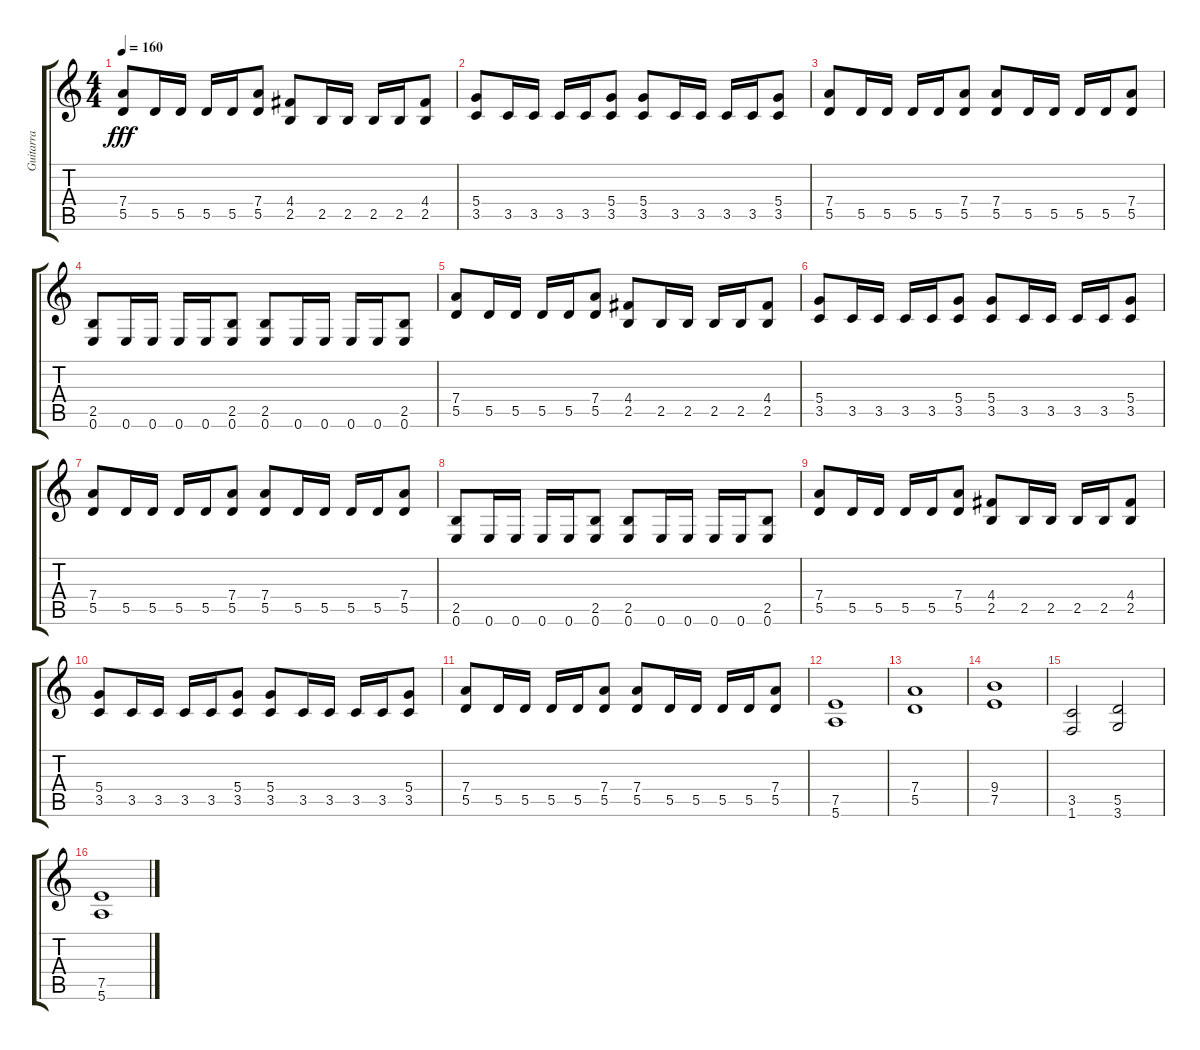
\track ("Guitarra" "Guitarra") {instrument distortionguitar}
\staff {score tabs}
\tuning (E4 B3 G3 D3 A2 E2) {hide}
\ts (4 4)
\tempo 160
\clef g2
\ks c
(7.4 5.5).8{dy fff} 5.5.16 5.5.16 5.5.16 5.5.16 (7.4 5.5).8 (4.4 2.5).8 2.5.16 2.5.16 2.5.16 2.5.16 (4.4 2.5).8 |
(5.4 3.5).8 3.5.16 3.5.16 3.5.16 3.5.16 (5.4 3.5).8 (5.4 3.5).8 3.5.16 3.5.16 3.5.16 3.5.16 (5.4 3.5).8 |
(7.4 5.5).8 5.5.16 5.5.16 5.5.16 5.5.16 (7.4 5.5).8 (7.4 5.5).8 5.5.16 5.5.16 5.5.16 5.5.16 (7.4 5.5).8 |
(2.5 0.6).8 0.6.16 0.6.16 0.6.16 0.6.16 (2.5 0.6).8 (2.5 0.6).8 0.6.16 0.6.16 0.6.16 0.6.16 (2.5 0.6).8 |
(7.4 5.5).8 5.5.16 5.5.16 5.5.16 5.5.16 (7.4 5.5).8 (4.4 2.5).8 2.5.16 2.5.16 2.5.16 2.5.16 (4.4 2.5).8 |
(5.4 3.5).8 3.5.16 3.5.16 3.5.16 3.5.16 (5.4 3.5).8 (5.4 3.5).8 3.5.16 3.5.16 3.5.16 3.5.16 (5.4 3.5).8 |
(7.4 5.5).8 5.5.16 5.5.16 5.5.16 5.5.16 (7.4 5.5).8 (7.4 5.5).8 5.5.16 5.5.16 5.5.16 5.5.16 (7.4 5.5).8 |
(2.5 0.6).8 0.6.16 0.6.16 0.6.16 0.6.16 (2.5 0.6).8 (2.5 0.6).8 0.6.16 0.6.16 0.6.16 0.6.16 (2.5 0.6).8 |
(7.4 5.5).8 5.5.16 5.5.16 5.5.16 5.5.16 (7.4 5.5).8 (4.4 2.5).8 2.5.16 2.5.16 2.5.16 2.5.16 (4.4 2.5).8 |
(5.4 3.5).8 3.5.16 3.5.16 3.5.16 3.5.16 (5.4 3.5).8 (5.4 3.5).8 3.5.16 3.5.16 3.5.16 3.5.16 (5.4 3.5).8 |
(7.4 5.5).8 5.5.16 5.5.16 5.5.16 5.5.16 (7.4 5.5).8 (7.4 5.5).8 5.5.16 5.5.16 5.5.16 5.5.16 (7.4 5.5).8 |
(7.5 5.6).1 |
(7.4 5.5).1 |
(9.4 7.5).1 |
(3.5 1.6).2 (5.5 3.6).2 |
(7.5 5.6).1
